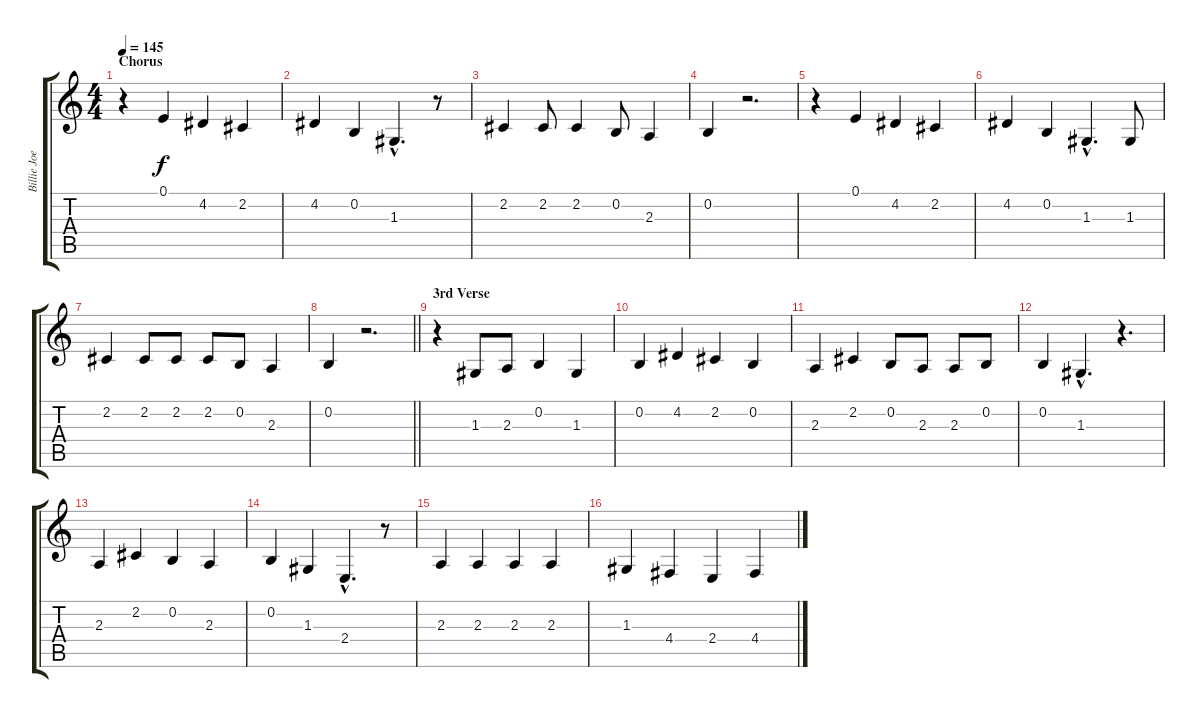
\track ("Billie Joe Armstrong (Vocals)" "Billie Joe") {instrument lead6voice}
\staff {score tabs}
\tuning (E4 B3 G3 D3 A2 E2) {hide}
\ts (4 4)
\section ("" "Chorus")
\tempo 145
\clef g2
\ks c
r.4{dy f} 0.1.4 4.2.4 2.2.4 |
4.2.4 0.2.4 1.3{hac}.4{d} r.8 |
2.2.4 2.2.8 2.2.4 0.2.8 2.3.4 |
0.2.4 r.2{d} |
r.4 0.1.4 4.2.4 2.2.4 |
4.2.4 0.2.4 1.3{hac}.4{d} 1.3.8 |
2.2.4 2.2.8 2.2.8 2.2.8 0.2.8 2.3.4 |
\barLineRight lightlight
0.2.4 r.2{d} |
\section ("" "3rd Verse")
r.4 1.3.8 2.3.8 0.2.4 1.3.4 |
0.2.4 4.2.4 2.2.4 0.2.4 |
2.3.4 2.2.4 0.2.8 2.3.8 2.3.8 0.2.8 |
0.2.4 1.3{hac}.4{d} r.4{d} |
2.3.4 2.2.4 0.2.4 2.3.4 |
0.2.4 1.3.4 2.4{hac}.4{d} r.8 |
2.3.4 2.3.4 2.3.4 2.3.4 |
1.3.4 4.4.4 2.4.4 4.4.4
